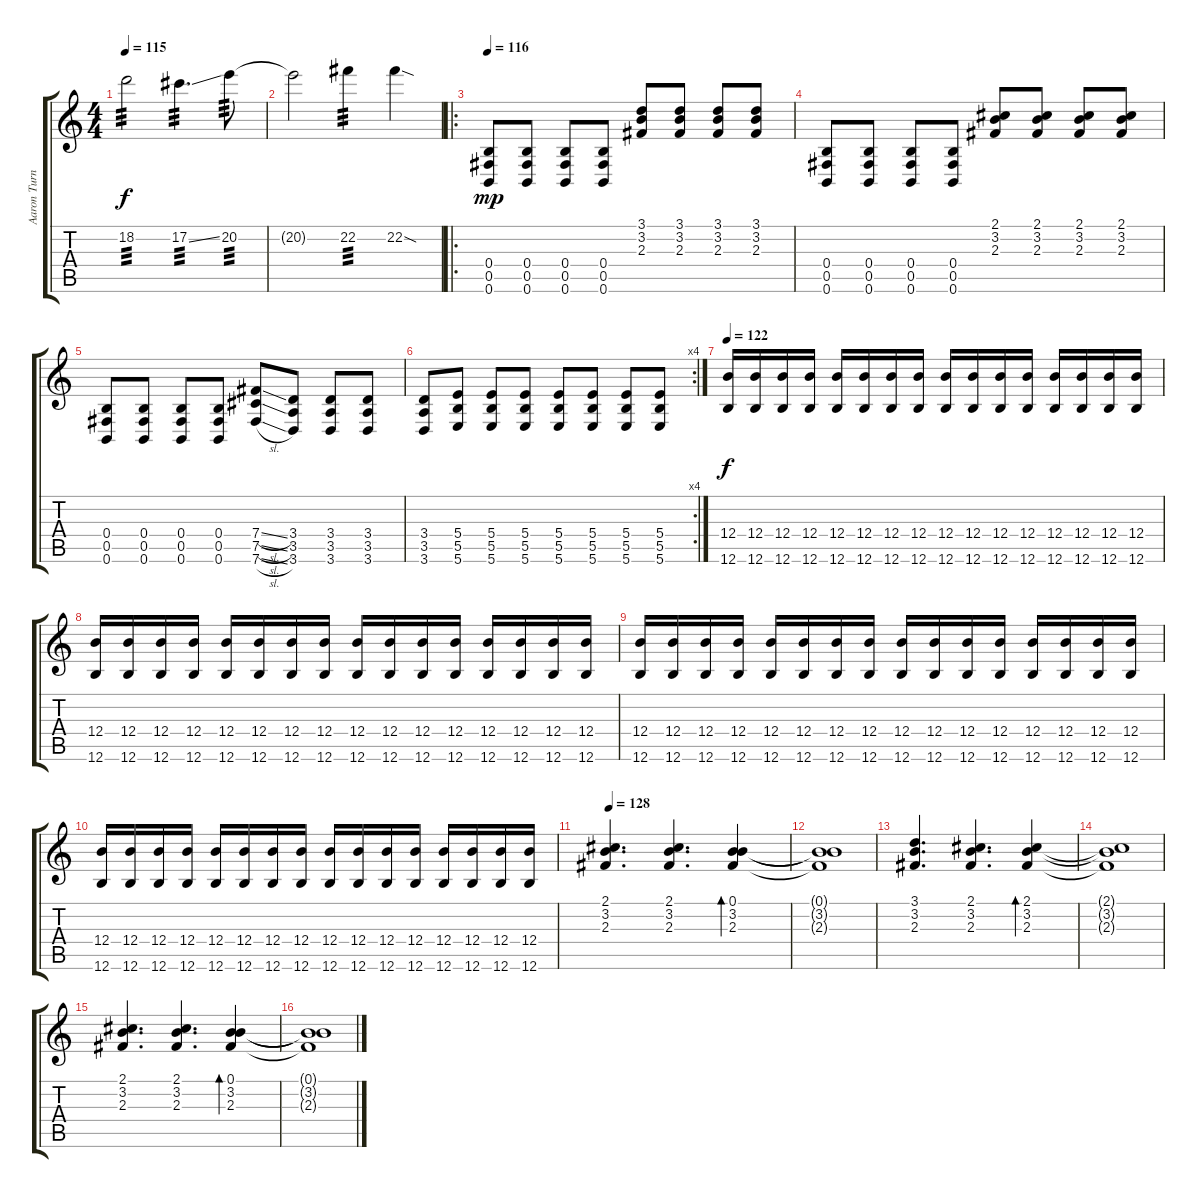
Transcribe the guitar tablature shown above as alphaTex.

\track ("Aaron Turner" "Aaron Turn") {solo instrument overdrivenguitar}
\staff {score tabs}
\tuning (B3 Ab3 E3 B2 Gb2 B1) {hide}
\ts (4 4)
\tempo 115
\clef g2
\ks c
18.2.2{tp 3 dy f} 17.2{ss}.4{d tp 3} 20.2.8{tp 3} |
20.2{t}.2 22.2.4{tp 3} 22.2{sod}.4 |
\ro
\tempo 116
(0.4 0.5 0.6).8{dy mp} (0.4 0.5 0.6).8 (0.4 0.5 0.6).8 (0.4 0.5 0.6).8 (3.1 3.2 2.3).8 (3.1 3.2 2.3).8 (3.1 3.2 2.3).8 (3.1 3.2 2.3).8 |
(0.4 0.5 0.6).8 (0.4 0.5 0.6).8 (0.4 0.5 0.6).8 (0.4 0.5 0.6).8 (2.1 3.2 2.3).8 (2.1 3.2 2.3).8 (2.1 3.2 2.3).8 (2.1 3.2 2.3).8 |
(0.4 0.5 0.6).8 (0.4 0.5 0.6).8 (0.4 0.5 0.6).8 (0.4 0.5 0.6).8 (7.4{sl} 7.5{sl} 7.6{sl}).8 (3.4 3.5 3.6).8 (3.4 3.5 3.6).8 (3.4 3.5 3.6).8 |
\rc 4
(3.4 3.5 3.6).8 (5.4 5.5 5.6).8 (5.4 5.5 5.6).8 (5.4 5.5 5.6).8 (5.4 5.5 5.6).8 (5.4 5.5 5.6).8 (5.4 5.5 5.6).8 (5.4 5.5 5.6).8 |
\tempo 122
(12.4 12.6).16{dy f volume 7 instrument overdrivenguitar} (12.4 12.6).16 (12.4 12.6).16 (12.4 12.6).16 (12.4 12.6).16 (12.4 12.6).16 (12.4 12.6).16 (12.4 12.6).16 (12.4 12.6).16 (12.4 12.6).16 (12.4 12.6).16 (12.4 12.6).16 (12.4 12.6).16 (12.4 12.6).16 (12.4 12.6).16 (12.4 12.6).16 |
(12.4 12.6).16 (12.4 12.6).16 (12.4 12.6).16 (12.4 12.6).16 (12.4 12.6).16 (12.4 12.6).16 (12.4 12.6).16 (12.4 12.6).16 (12.4 12.6).16 (12.4 12.6).16 (12.4 12.6).16 (12.4 12.6).16 (12.4 12.6).16 (12.4 12.6).16 (12.4 12.6).16 (12.4 12.6).16 |
(12.4 12.6).16 (12.4 12.6).16 (12.4 12.6).16 (12.4 12.6).16 (12.4 12.6).16 (12.4 12.6).16 (12.4 12.6).16 (12.4 12.6).16 (12.4 12.6).16 (12.4 12.6).16 (12.4 12.6).16 (12.4 12.6).16 (12.4 12.6).16 (12.4 12.6).16 (12.4 12.6).16 (12.4 12.6).16 |
(12.4 12.6).16 (12.4 12.6).16 (12.4 12.6).16 (12.4 12.6).16 (12.4 12.6).16 (12.4 12.6).16 (12.4 12.6).16 (12.4 12.6).16 (12.4 12.6).16 (12.4 12.6).16 (12.4 12.6).16 (12.4 12.6).16 (12.4 12.6).16 (12.4 12.6).16 (12.4 12.6).16 (12.4 12.6).16 |
\tempo 128
(2.1 3.2 2.3).4{d instrument electricguitarjazz} (2.1 3.2 2.3).4{d} (0.1 3.2 2.3).4{bd 120} |
(0.1{t} 3.2{t} 2.3{t}).1 |
(3.1 3.2 2.3).4{d} (2.1 3.2 2.3).4{d} (2.1 3.2 2.3).4{bd 120} |
(2.1{t} 3.2{t} 2.3{t}).1 |
(2.1 3.2 2.3).4{d} (2.1 3.2 2.3).4{d} (0.1 3.2 2.3).4{bd 120} |
(0.1{t} 3.2{t} 2.3{t}).1
